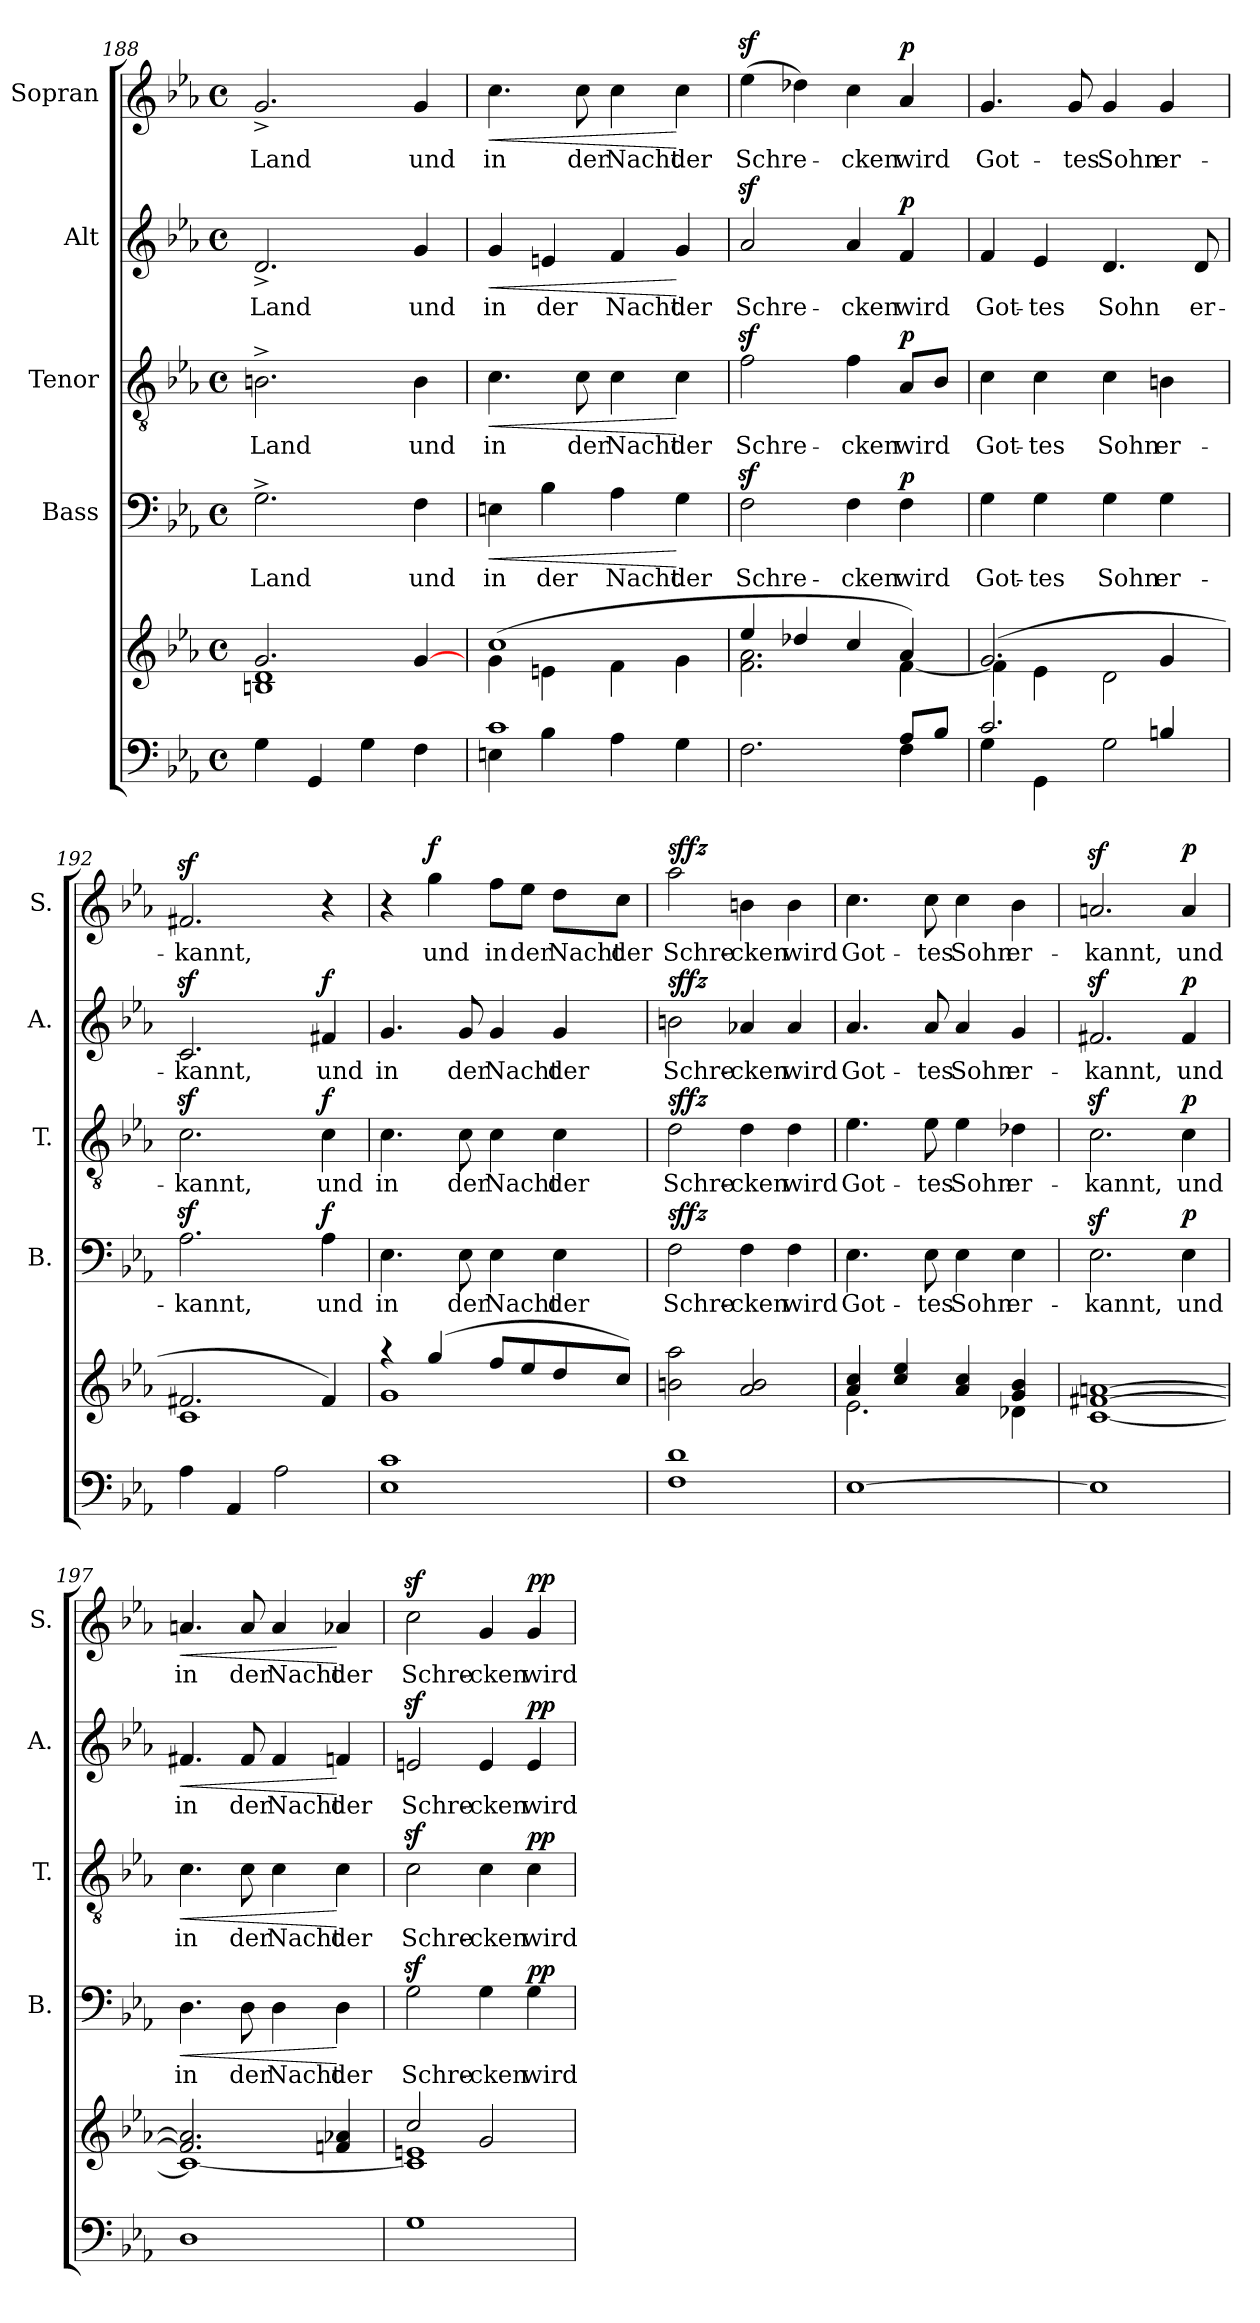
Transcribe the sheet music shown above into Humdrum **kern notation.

**kern	**kern	**kern	**text	**dynam	**kern	**text	**dynam	**kern	**text	**dynam	**kern	**text	**dynam
*part5	*part5	*part4	*part4	*part4	*part3	*part3	*part3	*part2	*part2	*part2	*part1	*part1	*part1
*staff6	*staff5	*staff4	*staff4	*staff4	*staff3	*staff3	*staff3	*staff2	*staff2	*staff2	*staff1	*staff1	*staff1
*	*	*I"Bass	*	*	*I"Tenor	*	*	*I"Alt	*	*	*I"Sopran	*	*
*	*	*I'B.	*	*	*I'T.	*	*	*I'A.	*	*	*I'S.	*	*
*clefF4	*clefG2	*clefF4	*	*	*clefGv2	*	*	*clefG2	*	*	*clefG2	*	*
*k[b-e-a-]	*k[b-e-a-]	*k[b-e-a-]	*	*	*k[b-e-a-]	*	*	*k[b-e-a-]	*	*	*k[b-e-a-]	*	*
*E-:	*E-:	*E-:	*	*	*E-:	*	*	*E-:	*	*	*E-:	*	*
*M4/4	*M4/4	*M4/4	*	*	*M4/4	*	*	*M4/4	*	*	*M4/4	*	*
*met(c)	*met(c)	*met(c)	*	*	*met(c)	*	*	*met(c)	*	*	*met(c)	*	*
=188	=188	=188	=188	=188	=188	=188	=188	=188	=188	=188	=188	=188	=188
*	*^	*	*	*	*	*	*	*	*	*	*	*	*
!	!	!	!	!LO:LY:b	!	!	!LO:LY:b	!	!	!LO:LY:b	!	!	!LO:LY:b	!
4G\	2.g/	1Bn 1d	2.G^>\	Land	.	2.Bn^>\	Land	.	2.d^>/	Land	.	2.g^>/	Land	.
4GG/	.	.	.	.	.	.	.	.	.	.	.	.	.	.
4G\	.	.	.	.	.	.	.	.	.	.	.	.	.	.
!	!	!	!	!LO:LY:b	!	!	!LO:LY:b	!	!	!LO:LY:b	!	!	!LO:LY:b	!
4F\	[<4g/	.	4F\	und	.	4B\	und	.	4g/	und	.	4g/	und	.
!!LO:LB:g=z
=189	=189	=189	=189	=189	=189	=189	=189	=189	=189	=189	=189	=189	=189	=189
*^	*	*	*	*	*	*	*	*	*	*	*	*	*	*
!	!	!	!	!	!LO:LY:b	!LO:HP:b	!	!LO:LY:b	!LO:HP:b	!	!LO:LY:b	!LO:HP:b	!	!LO:LY:b	!LO:HP:b
1c	4En\	(>1cc	4g\	4En\	in	<	4.c\	in	<	4g/	in	<	4.cc\	in	<
!	!	!	!	!	!LO:LY:b	!	!	!	!	!	!LO:LY:b	!	!	!	!
.	4B-\	.	4en\	4B-\	der	.	.	.	.	4en/	der	.	.	.	.
!	!	!	!	!	!	!	!	!LO:LY:b	!	!	!	!	!	!LO:LY:b	!
.	.	.	.	.	.	.	8c\	der	.	.	.	.	8cc\	der	.
!	!	!	!	!	!LO:LY:b	!	!	!LO:LY:b	!	!	!LO:LY:b	!	!	!LO:LY:b	!
.	4A-\	.	4f\	4A-\	Nacht	.	4c\	Nacht	.	4f/	Nacht	.	4cc\	Nacht	.
!	!	!	!	!	!LO:LY:b	!	!	!LO:LY:b	!	!	!LO:LY:b	!	!	!LO:LY:b	!
.	4G\	.	4g\	4G\	der	[	4c\	der	[	4g/	der	[	4cc\	der	[
=190	=190	=190	=190	=190	=190	=190	=190	=190	=190	=190	=190	=190	=190	=190	=190
!	!	!	!	!	!LO:LY:b	!	!	!LO:LY:b	!	!	!LO:LY:b	!	!	!LO:LY:b	!
2.F\	2.ryy	4ee-/	2.f\ 2.a-\	2Fz>\	Schre-	.	2fz>\	Schre-	.	2a-z>/	Schre-	.	(>4ee-z>\	Schre-	.
.	.	4dd-X/	.	.	.	.	.	.	.	.	.	.	4dd-X\)	.	.
!	!	!	!	!	!LO:LY:b	!	!	!LO:LY:b	!	!	!LO:LY:b	!	!	!LO:LY:b	!
.	.	4cc/	.	4F\	-cken	.	4f\	-cken	.	4a-/	-cken	.	4cc\	-cken	.
!	!	!	!	!	!LO:LY:b	!LO:DY:a	!	!LO:LY:b	!LO:DY:a	!	!LO:LY:b	!LO:DY:a	!	!LO:LY:b	!LO:DY:a
8A-/L	4F\	4a-/)	[<4f\	4F\	wird	p	8A-/L	wird	p	4f/	wird	p	4a-/	wird	p
8B-/J	.	.	.	.	.	.	8B-/J	.	.	.	.	.	.	.	.
=191	=191	=191	=191	=191	=191	=191	=191	=191	=191	=191	=191	=191	=191	=191	=191
!	!	!	!	!	!LO:LY:b	!	!	!LO:LY:b	!	!	!LO:LY:b	!	!	!LO:LY:b	!
2.c/	4G\	(2.g/	4f\]	4G\	Got-	.	4c\	Got-	.	4f/	Got-	.	4.g/	Got-	.
!	!	!	!	!	!LO:LY:b	!	!	!LO:LY:b	!	!	!LO:LY:b	!	!	!	!
.	4GG\	.	4e-\	4G\	-tes	.	4c\	-tes	.	4e-/	-tes	.	.	.	.
!	!	!	!	!	!	!	!	!	!	!	!	!	!	!LO:LY:b	!
.	.	.	.	.	.	.	.	.	.	.	.	.	8g/	-tes	.
!	!	!	!	!	!LO:LY:b	!	!	!LO:LY:b	!	!	!LO:LY:b	!	!	!LO:LY:b	!
.	2G\	.	2d\	4G\	Sohn	.	4c\	Sohn	.	4.d/	Sohn	.	4g/	Sohn	.
!	!	!	!	!	!LO:LY:b	!	!	!LO:LY:b	!	!	!	!	!	!LO:LY:b	!
4Bn/	.	4g/	.	4G\	er-	.	4Bn\	er-	.	.	.	.	4g/	er-	.
!	!	!	!	!	!	!	!	!	!	!	!LO:LY:b	!	!	!	!
.	.	.	.	.	.	.	.	.	.	8d/	er-	.	.	.	.
*v	*v	*	*	*	*	*	*	*	*	*	*	*	*	*	*
=192	=192	=192	=192	=192	=192	=192	=192	=192	=192	=192	=192	=192	=192	=192
!	!	!	!	!LO:LY:b	!	!	!LO:LY:b	!	!	!LO:LY:b	!	!	!LO:LY:b	!
4A-\	2.f#X/	1c	2.A-z>\	-kannt,	.	2.cz>\	-kannt,	.	2.cz>/	-kannt,	.	2.f#Xz>/	-kannt,	.
4AA-/	.	.	.	.	.	.	.	.	.	.	.	.	.	.
2A-\	.	.	.	.	.	.	.	.	.	.	.	.	.	.
!	!	!	!	!LO:LY:b	!LO:DY:a	!	!LO:LY:b	!LO:DY:a	!	!LO:LY:b	!LO:DY:a	!	!	!
.	4f#/)	.	4A-\	und	f	4c\	und	f	4f#X/	und	f	4r	.	.
!!LO:PB:g=z
=193	=193	=193	=193	=193	=193	=193	=193	=193	=193	=193	=193	=193	=193	=193
!	!	!	!	!LO:LY:b	!	!	!LO:LY:b	!	!	!LO:LY:b	!	!	!	!
1E- 1c	4rgg	1g	4.E-\	in	.	4.c\	in	.	4.g/	in	.	4r	.	.
!	!	!	!	!	!	!	!	!	!	!	!	!	!LO:LY:b	!LO:DY:a
.	(4gg/	.	.	.	.	.	.	.	.	.	.	4gg\	und	f
!	!	!	!	!LO:LY:b	!	!	!LO:LY:b	!	!	!LO:LY:b	!	!	!	!
.	.	.	8E-\	der	.	8c\	der	.	8g/	der	.	.	.	.
!	!	!	!	!LO:LY:b	!	!	!LO:LY:b	!	!	!LO:LY:b	!	!	!LO:LY:b	!
.	8ff/L	.	4E-\	Nacht	.	4c\	Nacht	.	4g/	Nacht	.	8ff\L	in	.
!	!	!	!	!	!	!	!	!	!	!	!	!	!LO:LY:b	!
.	8ee-/	.	.	.	.	.	.	.	.	.	.	8ee-\J	der	.
!	!	!	!	!LO:LY:b	!	!	!LO:LY:b	!	!	!LO:LY:b	!	!	!LO:LY:b	!
.	8dd/	.	4E-\	der	.	4c\	der	.	4g/	der	.	8dd\L	Nacht	.
!	!	!	!	!	!	!	!	!	!	!	!	!	!LO:LY:b	!
.	8cc/J)	.	.	.	.	.	.	.	.	.	.	8cc\J	der	.
*	*v	*v	*	*	*	*	*	*	*	*	*	*	*	*
=194	=194	=194	=194	=194	=194	=194	=194	=194	=194	=194	=194	=194	=194
!	!	!	!LO:LY:b	!LO:DY:a	!	!LO:LY:b	!LO:DY:a	!	!LO:LY:b	!LO:DY:a	!	!LO:LY:b	!LO:DY:a
1F 1d	2bn\ 2aa-\	2F\	Schre-	sffz	2d\	Schre-	sffz	2bn\	Schre-	sffz	2aa-\	Schre-	sffz
!	!	!	!LO:LY:b	!	!	!LO:LY:b	!	!	!LO:LY:b	!	!	!LO:LY:b	!
.	2a-/ 2b/	4F\	-cken	.	4d\	-cken	.	4a-X/	-cken	.	4bn\	-cken	.
!	!	!	!LO:LY:b	!	!	!LO:LY:b	!	!	!LO:LY:b	!	!	!LO:LY:b	!
.	.	4F\	wird	.	4d\	wird	.	4a-/	wird	.	4b\	wird	.
=195	=195	=195	=195	=195	=195	=195	=195	=195	=195	=195	=195	=195	=195
*	*^	*	*	*	*	*	*	*	*	*	*	*	*
!	!	!	!	!LO:LY:b	!	!	!LO:LY:b	!	!	!LO:LY:b	!	!	!LO:LY:b	!
[1E-	4a-/ 4cc/	2.e-\	4.E-\	Got-	.	4.e-\	Got-	.	4.a-/	Got-	.	4.cc\	Got-	.
.	4cc/ 4ee-/	.	.	.	.	.	.	.	.	.	.	.	.	.
!	!	!	!	!LO:LY:b	!	!	!LO:LY:b	!	!	!LO:LY:b	!	!	!LO:LY:b	!
.	.	.	8E-\	-tes	.	8e-\	-tes	.	8a-/	-tes	.	8cc\	-tes	.
!	!	!	!	!LO:LY:b	!	!	!LO:LY:b	!	!	!LO:LY:b	!	!	!LO:LY:b	!
.	4a-/ 4cc/	.	4E-\	Sohn	.	4e-\	Sohn	.	4a-/	Sohn	.	4cc\	Sohn	.
!	!	!	!	!LO:LY:b	!	!	!LO:LY:b	!	!	!LO:LY:b	!	!	!LO:LY:b	!
.	4g/ 4b-/	4d-X\	4E-\	er-	.	4d-X\	er-	.	4g/	er-	.	4b-\	er-	.
=196	=196	=196	=196	=196	=196	=196	=196	=196	=196	=196	=196	=196	=196	=196
!	!	!	!	!LO:LY:b	!	!	!LO:LY:b	!	!	!LO:LY:b	!	!	!LO:LY:b	!
1E-]	[>1f#X [>1an	[<1c	2.E-z>\	-kannt,	.	2.cz>\	-kannt,	.	2.f#Xz>/	-kannt,	.	2.anz>/	-kannt,	.
!	!	!	!	!LO:LY:b	!LO:DY:a	!	!LO:LY:b	!LO:DY:a	!	!LO:LY:b	!LO:DY:a	!	!LO:LY:b	!LO:DY:a
.	.	.	4E-\	und	p	4c\	und	p	4f#/	und	p	4a/	und	p
!!LO:LB:g=z
=197	=197	=197	=197	=197	=197	=197	=197	=197	=197	=197	=197	=197	=197	=197
!	!	!	!	!LO:LY:b	!LO:HP:b	!	!LO:LY:b	!LO:HP:b	!	!LO:LY:b	!LO:HP:b	!	!LO:LY:b	!LO:HP:b
1D	2.f#/] 2.a/]	1c_	4.D\	in	<	4.c\	in	<	4.f#X/	in	<	4.an/	in	<
!	!	!	!	!LO:LY:b	!	!	!LO:LY:b	!	!	!LO:LY:b	!	!	!LO:LY:b	!
.	.	.	8D\	der	.	8c\	der	.	8f#/	der	.	8a/	der	.
!	!	!	!	!LO:LY:b	!	!	!LO:LY:b	!	!	!LO:LY:b	!	!	!LO:LY:b	!
.	.	.	4D\	Nacht	.	4c\	Nacht	.	4f#/	Nacht	.	4a/	Nacht	.
!	!	!	!	!LO:LY:b	!	!	!LO:LY:b	!	!	!LO:LY:b	!	!	!LO:LY:b	!
.	4fn/ 4a-X/	.	4D\	der	[	4c\	der	[	4fn/	der	[	4a-X/	der	[
=198	=198	=198	=198	=198	=198	=198	=198	=198	=198	=198	=198	=198	=198	=198
!	!	!	!	!LO:LY:b	!	!	!LO:LY:b	!	!	!LO:LY:b	!	!	!LO:LY:b	!
1G	2cc/	1c] 1en	2Gz>\	Schre-	.	2cz>\	Schre-	.	2enz>/	Schre-	.	2ccz>\	Schre-	.
!	!	!	!	!LO:LY:b	!	!	!LO:LY:b	!	!	!LO:LY:b	!	!	!LO:LY:b	!
.	2g/	.	4G\	-cken	.	4c\	-cken	.	4e/	-cken	.	4g/	-cken	.
!	!	!	!	!LO:LY:b	!LO:DY:a	!	!LO:LY:b	!LO:DY:a	!	!LO:LY:b	!LO:DY:a	!	!LO:LY:b	!LO:DY:a
.	.	.	4G\	wird	pp	4c\	wird	pp	4e/	wird	pp	4g/	wird	pp
*	*v	*v	*	*	*	*	*	*	*	*	*	*	*	*
=	=	=	=	=	=	=	=	=	=	=	=	=	=
*-	*-	*-	*-	*-	*-	*-	*-	*-	*-	*-	*-	*-	*-
